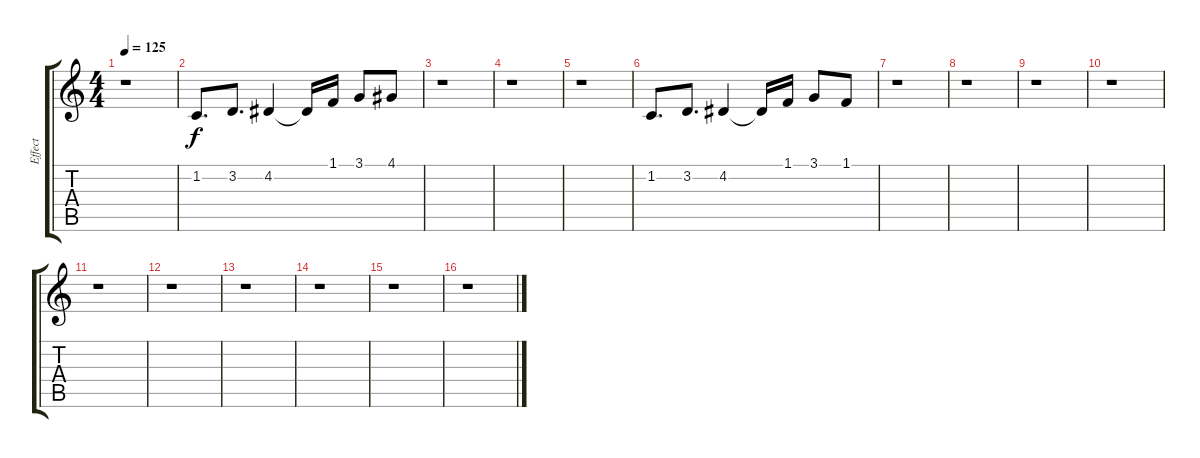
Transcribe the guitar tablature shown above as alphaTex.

\track ("Effect" "Effect") {instrument stringensemble1}
\staff {score tabs}
\tuning (E4 B3 G3 D3 A2 E2) {hide}
\ts (4 4)
\tempo 125
\clef g2
\ks c
r.1{dy f} |
1.2.8{d} 3.2.8{d} 4.2.4 4.2{t}.16 1.1.16 3.1.8 4.1.8 |
r.1 |
r.1 |
r.1 |
1.2.8{d} 3.2.8{d} 4.2.4 4.2{t}.16 1.1.16 3.1.8 1.1.8 |
r.1 |
r.1 |
r.1 |
r.1 |
r.1 |
r.1 |
r.1 |
r.1 |
r.1 |
r.1
